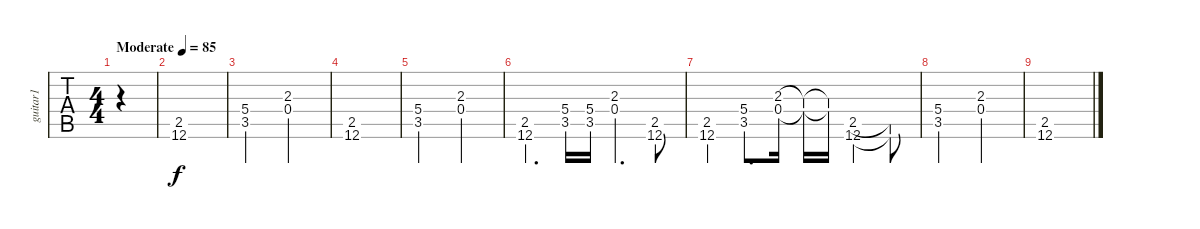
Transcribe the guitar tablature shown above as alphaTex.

\track ("guitar1" "guitar1") {instrument overdrivenguitar}
\staff {tabs}
\tuning (E4 B3 G3 D3 A2 E2) {hide}
\ts (4 4)
\tempo (85 "Moderate")
\clef g2
\ks c
|
(2.5 12.6).1 |
(5.4 3.5).2 (2.3 0.4).2 |
(2.5 12.6).1 |
(5.4 3.5).2 (2.3 0.4).2 |
(2.5 12.6).4{d} (5.4 3.5).16 (5.4 3.5).16 (2.3 0.4).4{d} (2.5 12.6).8 |
(2.5 12.6).4 (5.4 3.5).8{d} (2.3 0.4).16 (2.3{t} 0.4{t}).16 (2.3{t} 0.4{t}).16 (2.5 12.6).4 (2.5{t} 12.6{t}).8 |
(5.4 3.5).2 (2.3 0.4).2 |
(2.5 12.6).1
